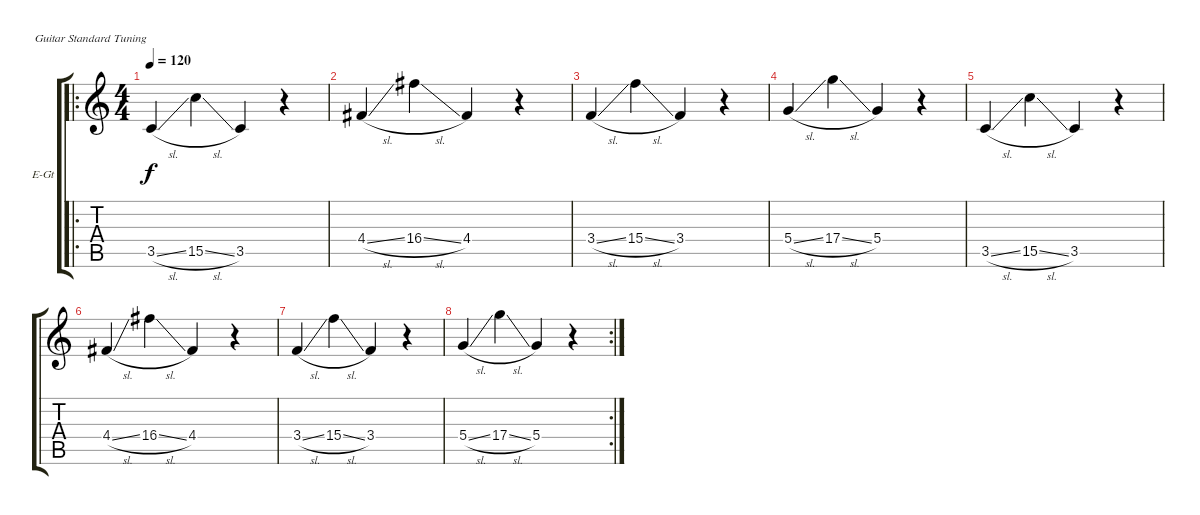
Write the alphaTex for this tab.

\defaultSystemsLayout 4
\bracketExtendMode groupsimilarinstruments
\firstSystemTrackNameOrientation horizontal
\otherSystemsTrackNameOrientation horizontal
\track ("Electric Guitar" "E-Gt") {instrument distortionguitar}
\staff {score tabs}
\tuning (E4 B3 G3 D3 A2 E2)
\ro
\ts (4 4)
\tempo 120
\clef g2
\ks c
3.5{sl}.4{dy f} 15.5{sl}.4 3.5.4 r.4 |
4.4{sl}.4 16.4{sl}.4 4.4.4 r.4 |
3.4{sl}.4 15.4{sl}.4 3.4.4 r.4 |
5.4{sl}.4 17.4{sl}.4 5.4.4 r.4 |
\scale
0.333333 3.5{sl}.4 15.5{sl}.4 3.5.4 r.4 |
\scale
0.333333 4.4{sl}.4 16.4{sl}.4 4.4.4 r.4 |
3.4{sl}.4 15.4{sl}.4 3.4.4 r.4 |
\rc 2
5.4{sl}.4 17.4{sl}.4 5.4.4 r.4
